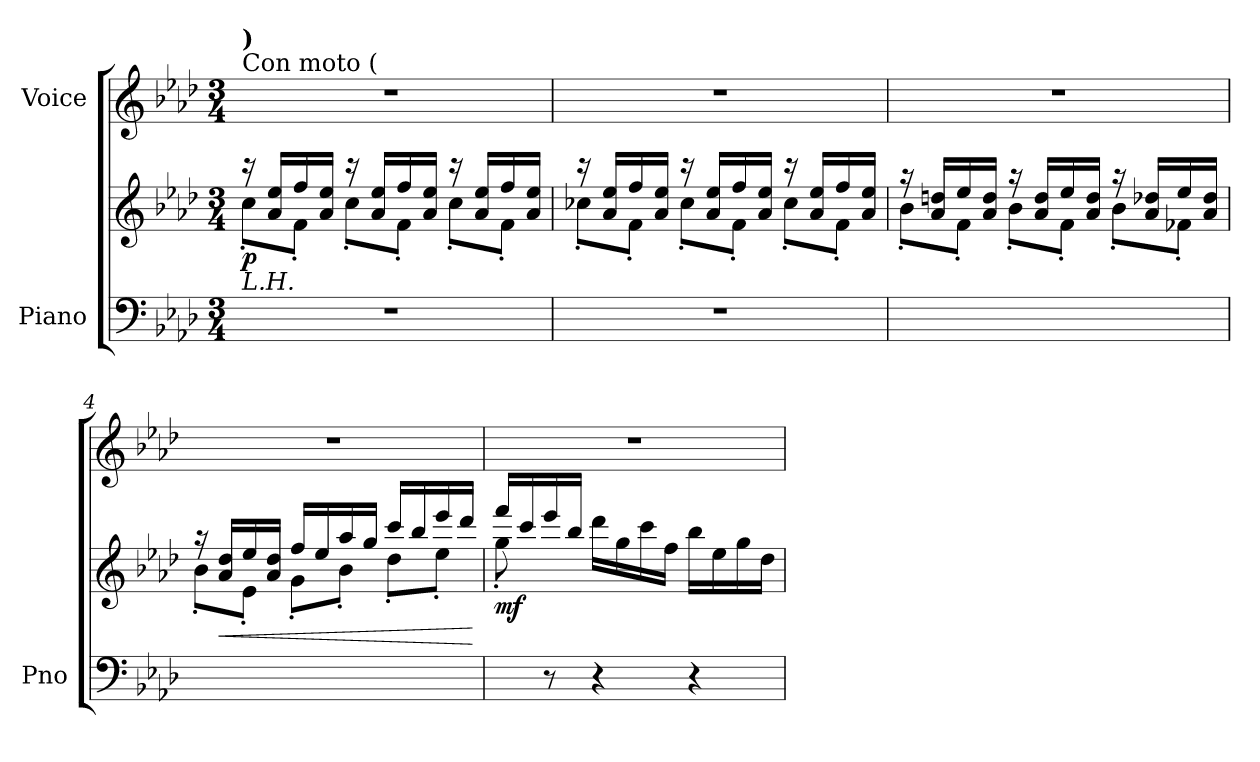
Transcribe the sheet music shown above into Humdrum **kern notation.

**kern	**kern	**dynam	**kern
*part2	*part2	*part2	*part1
*staff3	*staff2	*staff2/3	*staff1
*I"Piano	*	*	*I"Voice
*I'Pno	*	*	*
*clefF4	*clefG2	*	*clefG2
*k[b-e-a-d-]	*k[b-e-a-d-]	*	*k[b-e-a-d-]
*M3/4	*M3/4	*	*M3/4
*MM116	*MM116	*	*MM116
=1	=1	=1	=1
*	*^	*	*
!	!	!	!	!LO:TX:a:t=Con moto  (
!	!	!	!	!LO:TX:a:B:t=)
!	!LO:TX:b:i:t=L.H.	!	!	!
!	!	!	!LO:DY:b	!
2.r	16r	8cc'\L	p	2.r
.	16a-/ 16ee-/LL	.	.	.
.	16ff/	8f'\J	.	.
.	16a-/ 16ee-/JJ	.	.	.
.	16r	8cc'\L	.	.
.	16a-/ 16ee-/LL	.	.	.
.	16ff/	8f'\J	.	.
.	16a-/ 16ee-/JJ	.	.	.
.	16r	8cc'\L	.	.
.	16a-/ 16ee-/LL	.	.	.
.	16ff/	8f'\J	.	.
.	16a-/ 16ee-/JJ	.	.	.
=2	=2	=2	=2	=2
2.r	16r	8cc-X'\L	.	2.r
.	16a-/ 16ee-/LL	.	.	.
.	16ff/	8f'\J	.	.
.	16a-/ 16ee-/JJ	.	.	.
.	16r	8cc-'\L	.	.
.	16a-/ 16ee-/LL	.	.	.
.	16ff/	8f'\J	.	.
.	16a-/ 16ee-/JJ	.	.	.
.	16r	8cc-'\L	.	.
.	16a-/ 16ee-/LL	.	.	.
.	16ff/	8f'\J	.	.
.	16a-/ 16ee-/JJ	.	.	.
!!LO:LB:g=z
=3	=3	=3	=3	=3
2.ryy	16r	8b-'<\L	.	2.r
.	16a-/ 16ddn/LL	.	.	.
.	16ee-/	8f'<\J	.	.
.	16a-/ 16dd/JJ	.	.	.
.	16r	8b-'<\L	.	.
.	16a-/ 16dd/LL	.	.	.
.	16ee-/	8f'<\J	.	.
.	16a-/ 16dd/JJ	.	.	.
.	16r	8b-'<\L	.	.
.	16a-/ 16dd-X/LL	.	.	.
.	16ee-/	8f-X'<\J	.	.
.	16a-/ 16dd-/JJ	.	.	.
=4	=4	=4	=4	=4
2.ryy	16r	8b-'<\L	.	2.r
!	!	!	!LO:HP:b	!
.	16a-/ 16dd-/LL	.	<	.
.	16ee-/	8e-'<\J	.	.
.	16a-/ 16dd-/JJ	.	.	.
.	16ff/LL	8g'<\L	.	.
.	16ee-/	.	.	.
.	16aa-/	8b-'<\J	.	.
.	16gg/JJ	.	.	.
.	16ccc/LL	8dd-'<\L	.	.
.	16bb-/	.	.	.
.	16eee-/	8ee-'<\J	.	.
.	16ddd-/JJ	.	.	.
*	*v	*v	*	*
.	.	[	.
!!LO:LB:g=z
=5	=5	=5	=5
*	*^	*	*
!	!	!	!LO:DY:b	!
8ryy	16fff/LL	8gg'<\	mf	2.r
.	16ccc/	.	.	.
8r	16eee-/	2ryy	.	.
.	16bb-/JJ	.	.	.
4r	16ddd-\LL	.	.	.
.	16gg\	.	.	.
.	16ccc\	.	.	.
.	16ff\JJ	.	.	.
4r	16bb-\LL	.	.	.
.	16ee-\	.	.	.
.	16gg\	8ryy	.	.
.	16dd-\JJ	.	.	.
*	*v	*v	*	*
=	=	=	=
*-	*-	*-	*-
